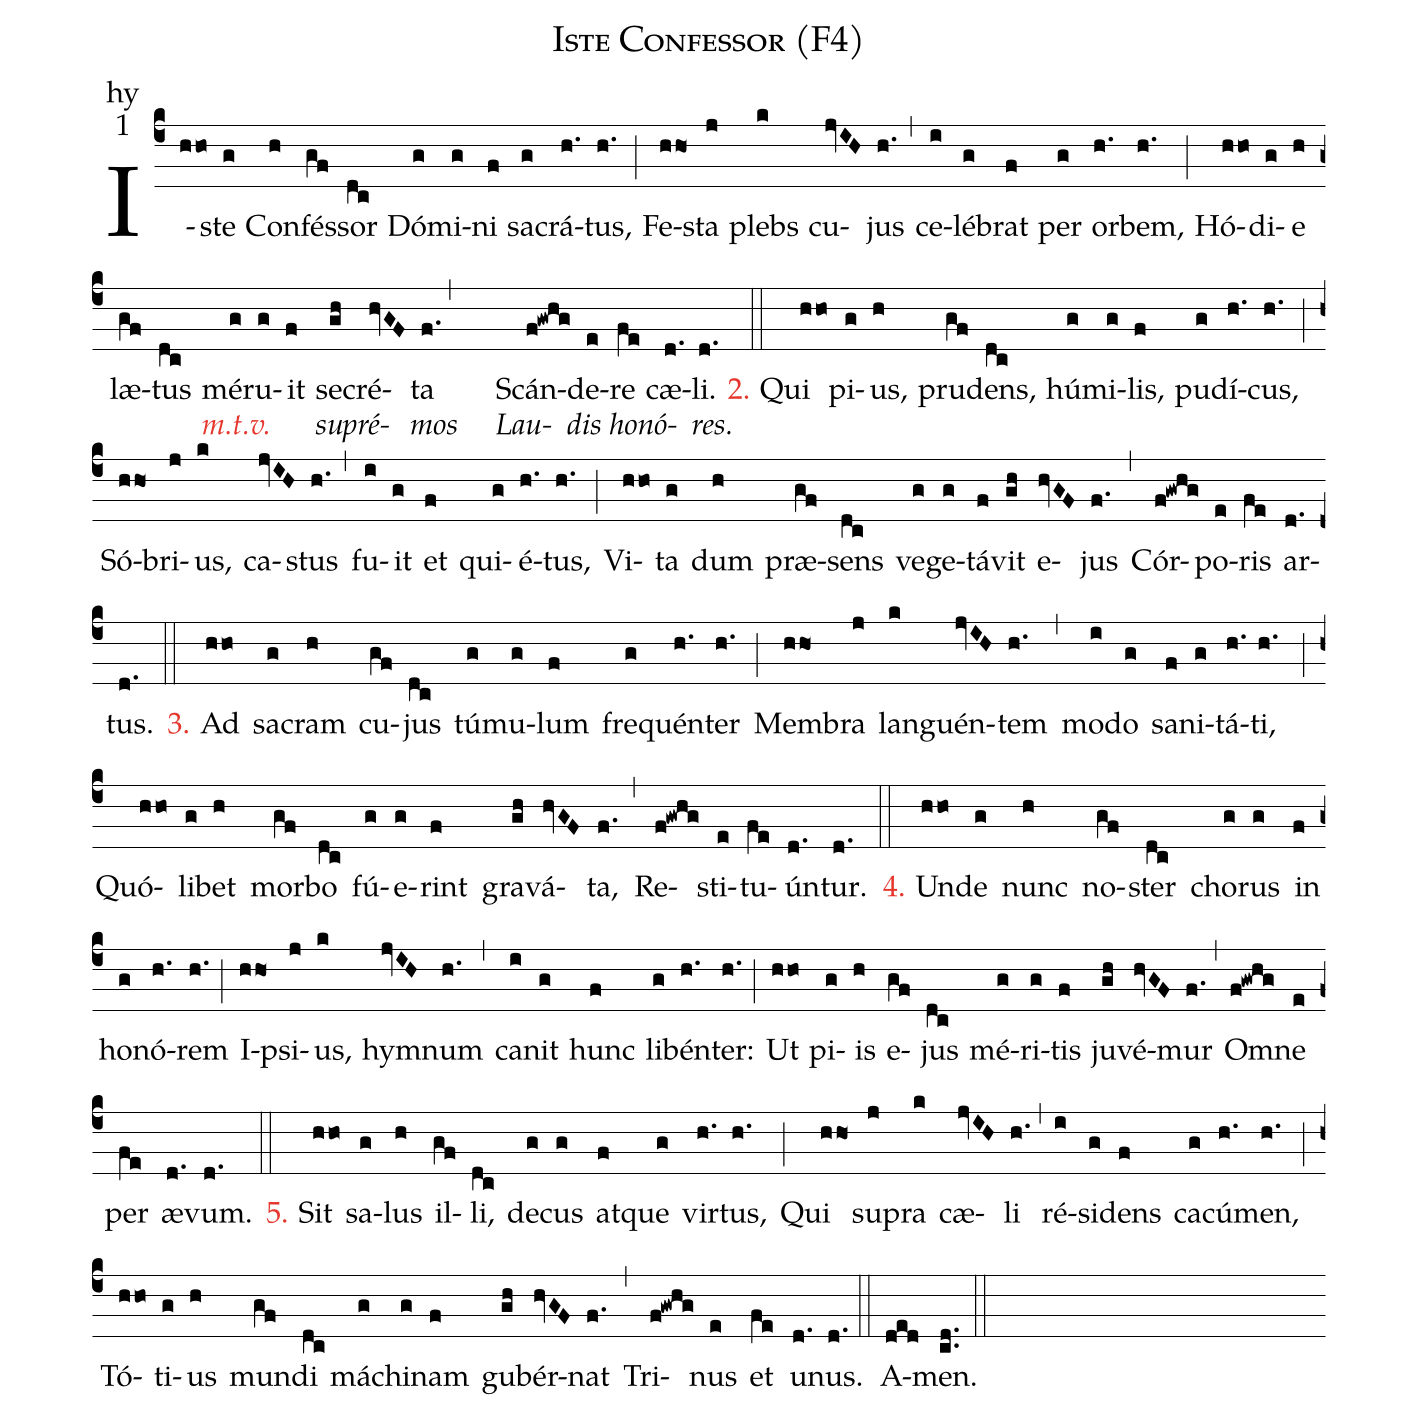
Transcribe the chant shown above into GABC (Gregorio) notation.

name:Iste Confessor (F4);
office-part:hy;
mode:1;
%%
(c4) I(hho)ste(g) Con(h)fés(gf)sor(dc) Dó(g)mi(g)ni(f) sa(g)crá(h.)tus,(h.) (;)
Fe(hho)sta(j) plebs(k) cu(jvIH)jus(h.) (,) ce(i)lé(g)brat(f) per(g) or(h.)bem,(h.) (;)
Hó(hho)di(g)e(h) læ(gf)tus(dc) mé[<c>m.t.v.</c>](g)ru(g)it(f) se[su](gh)cré[pré-](hvGF)ta[mos](f.) (,) (   )
Scán[Lau-](f!gwhg)de[dis](e)re[honó-](fe) cæ(d.)li.[res.](d.) (::)

<c>2.</c> Qui(hho) pi(g)us,(h) pru(gf)dens,(dc) hú(g)mi(g)lis,(f) pu(g)dí(h.)cus,(h.) (;)
Só(hho)bri(j)us,(k) ca(jvIH)stus(h.) (,) fu(i)it(g) et(f) qui(g)é(h.)tus,(h.) (;)
Vi(hho)ta(g) dum(h) præ(gf)sens(dc) ve(g)ge(g)tá(f)vit(gh) e(hvGF)jus(f.) (,)
Cór(f!gwhg)po(e)ris(fe) ar(d.)tus.(d.) (::)

<c>3.</c> Ad(hho) sa(g)cram(h) cu(gf)jus(dc) tú(g)mu(g)lum(f) fre(g)quén(h.)ter(h.) (;)
Mem(hho)bra(j) lan(k)guén(jvIH)tem(h.) (,) mo(i)do(g) sa(f)ni(g)tá(h.)ti,(h.) (;)
Quó(hho)li(g)bet(h) mor(gf)bo(dc) fú(g)e(g)rint(f) gra(gh)vá(hvGF)ta,(f.) (,)
Re(f!gwhg)sti(e)tu(fe)ún(d.)tur.(d.) (::)

<c>4.</c> Un(hho)de(g) nunc(h) no(gf)ster(dc) cho(g)rus(g) in(f) ho(g)nó(h.)rem(h.) (;)
I(hho)psi(j)us,(k) hym(jvIH)num(h.) (,) ca(i)nit(g) hunc(f) li(g)bén(h.)ter:(h.) (;)
Ut(hho) pi(g)is(h) e(gf)jus(dc) mé(g)ri(g)tis(f) ju(gh)vé(hvGF)mur(f.) (,)
Om(f!gwhg)ne(e) per(fe) æ(d.)vum.(d.) (::)

<c>5.</c> Sit(hho) sa(g)lus(h) il(gf)li,(dc) de(g)cus(g) at(f)que(g) vir(h.)tus,(h.) (;)
Qui(hho) su(j)pra(k) cæ(jvIH)li(h.) (,) ré(i)si(g)dens(f) ca(g)cú(h.)men,(h.) (;)
Tó(hho)ti(g)us(h) mun(gf)di(dc) má(g)chi(g)nam(f) gu(gh)bér(hvGF)nat(f.) (,)
Tri(f!gwhg)nus(e) et(fe) u(d.)nus.(d.) (::)

A(ded)men.(cd..) (::)
